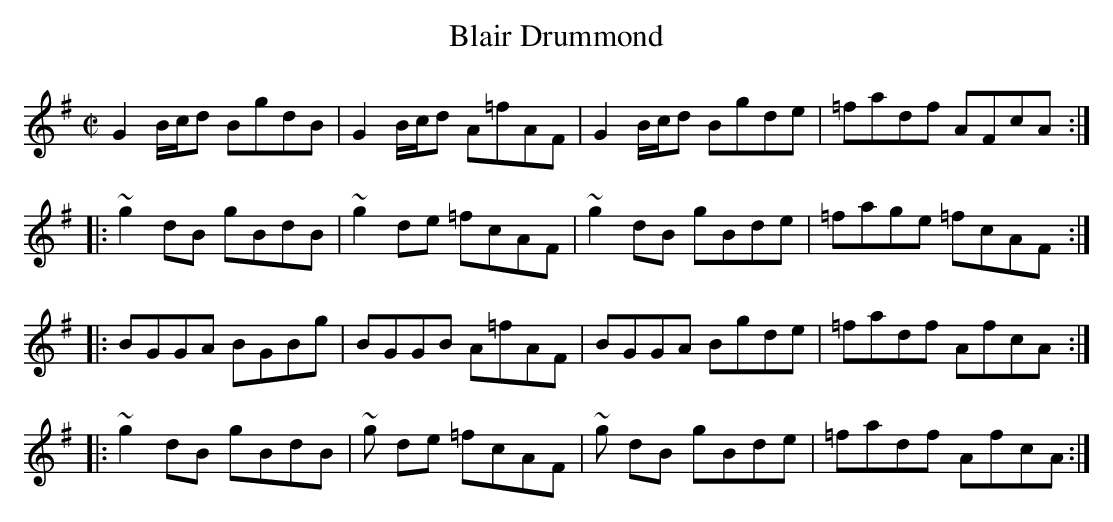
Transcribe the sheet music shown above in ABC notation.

X:1
T:Blair Drummond
L:1/8
M:C|
K:G Major
G2 B/c/d BgdB|G2 B/c/d A=fAF|G2 B/c/d Bgde|=fadf AFcA:|
|:~g2 dB gBdB|~g2 de =fcAF|~g2 dB gBde|=fage =fcAF:|
|:BGGA BGBg|BGGB A=fAF|BGGA Bgde|=fadf AfcA:|
|:~g2 dB gBdB|~g de =fcAF|~g dB gBde|=fadf AfcA:|
